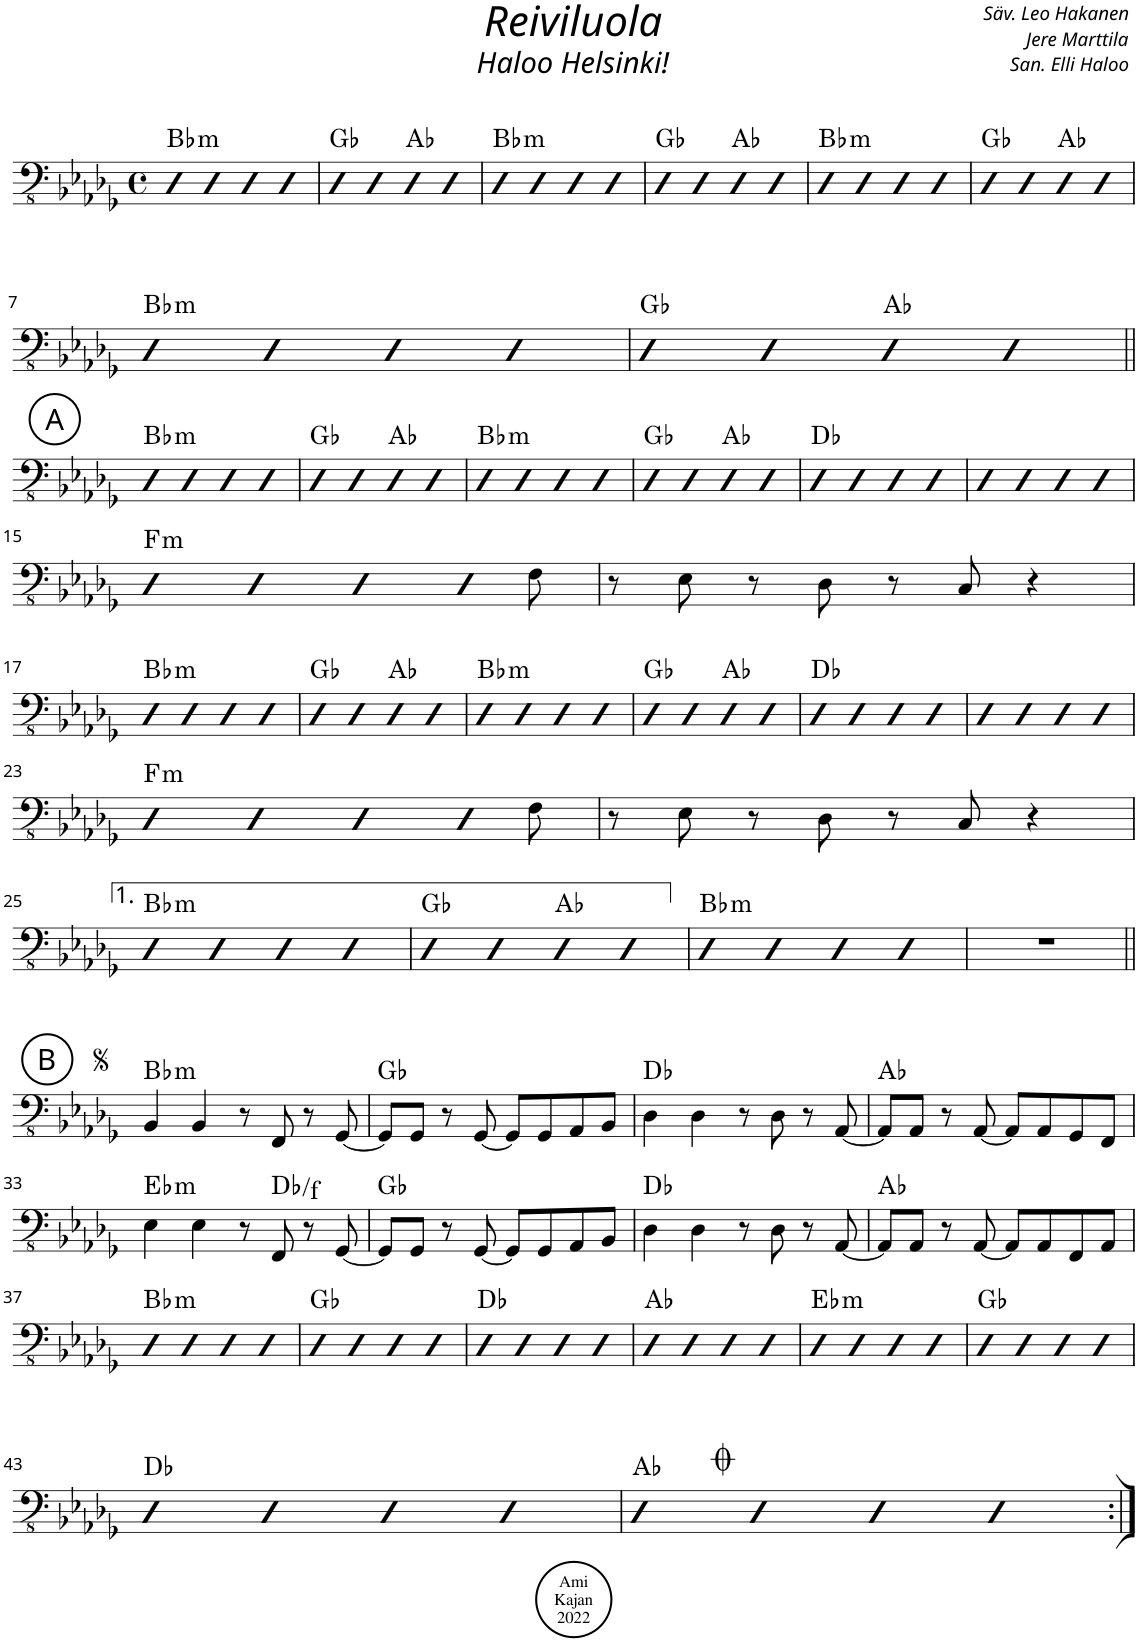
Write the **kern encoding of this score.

**kern	**harte
*part1	*part1
*staff1	*
*I"Acoustic Bass	*
*I'Bass	*
*clefFv4	*
*k[b-e-a-d-g-]	*
*M4/4	*
*met(c)	*
=1	=1
!	!LO:H:kt=m
4DD-	Bb:min
4DD-	.
4DD-	.
4DD-	.
=2	=2
4DD-	Gb:maj
4DD-	.
4DD-	Ab:maj
4DD-	.
=3	=3
!	!LO:H:kt=m
4DD-	Bb:min
4DD-	.
4DD-	.
4DD-	.
=4	=4
4DD-	Gb:maj
4DD-	.
4DD-	Ab:maj
4DD-	.
=5	=5
!	!LO:H:kt=m
4DD-	Bb:min
4DD-	.
4DD-	.
4DD-	.
=6	=6
4DD-	Gb:maj
4DD-	.
4DD-	Ab:maj
4DD-	.
!!LO:LB:g=z
=7	=7
!	!LO:H:kt=m
4DD-	Bb:min
4DD-	.
4DD-	.
4DD-	.
=8	=8
4DD-	Gb:maj
4DD-	.
4DD-	Ab:maj
4DD-	.
!!LO:LB:g=z
!!LO:REH:place=s1:a:cj:enc=circle:fs=14:t=A
=9||	=9||
!	!LO:H:kt=m
4DD-	Bb:min
4DD-	.
4DD-	.
4DD-	.
=10	=10
4DD-	Gb:maj
4DD-	.
4DD-	Ab:maj
4DD-	.
=11	=11
!	!LO:H:kt=m
4DD-	Bb:min
4DD-	.
4DD-	.
4DD-	.
=12	=12
4DD-	Gb:maj
4DD-	.
4DD-	Ab:maj
4DD-	.
=13	=13
4DD-	Db:maj
4DD-	.
4DD-	.
4DD-	.
=14	=14
4DD-	.
4DD-	.
4DD-	.
4DD-	.
!!LO:LB:g=z
=15	=15
!	!LO:H:kt=m
4DD-	F:min
4DD-	.
4DD-	.
8DD-	.
8FF\	.
=16	=16
8r	.
8EE-\	.
8r	.
8DD-\	.
8r	.
8CC/	.
4r	.
!!LO:LB:g=z
=17	=17
!	!LO:H:kt=m
4DD-	Bb:min
4DD-	.
4DD-	.
4DD-	.
=18	=18
4DD-	Gb:maj
4DD-	.
4DD-	Ab:maj
4DD-	.
=19	=19
!	!LO:H:kt=m
4DD-	Bb:min
4DD-	.
4DD-	.
4DD-	.
=20	=20
4DD-	Gb:maj
4DD-	.
4DD-	Ab:maj
4DD-	.
=21	=21
4DD-	Db:maj
4DD-	.
4DD-	.
4DD-	.
=22	=22
4DD-	.
4DD-	.
4DD-	.
4DD-	.
!!LO:LB:g=z
=23	=23
!	!LO:H:kt=m
4DD-	F:min
4DD-	.
4DD-	.
8DD-	.
8FF\	.
=24	=24
8r	.
8EE-\	.
8r	.
8DD-\	.
8r	.
8CC/	.
4r	.
!!LO:LB:g=z
=25	=25
!	!LO:H:kt=m
4DD-	Bb:min
4DD-	.
4DD-	.
4DD-	.
=26	=26
4DD-	Gb:maj
4DD-	.
4DD-	Ab:maj
4DD-	.
=27	=27
!	!LO:H:kt=m
4DD-	Bb:min
4DD-	.
4DD-	.
4DD-	.
=28	=28
1r	.
!!LO:LB:g=z
!!LO:REH:place=s1:a:cj:enc=circle:fs=14:t=B
=29||	=29||
!	!LO:H:kt=m
4BBB-/	Bb:min
4BBB-/	.
8r	.
8FFF/	.
8r	.
[8GGG-/	.
=30	=30
8GGG-/L]	Gb:maj
8GGG-/J	.
8r	.
[8GGG-/	.
8GGG-/L]	.
8GGG-/	.
8AAA-/	.
8BBB-/J	.
=31	=31
4DD-\	Db:maj
4DD-\	.
8r	.
8DD-\	.
8r	.
[8AAA-/	.
=32	=32
8AAA-/L]	Ab:maj
8AAA-/J	.
8r	.
[8AAA-/	.
8AAA-/L]	.
8AAA-/	.
8GGG-/	.
8FFF/J	.
!!LO:LB:g=z
=33	=33
!	!LO:H:kt=m
4EE-\	Eb:min
4EE-\	.
8r	.
8FFF/	Db:maj/3
8r	.
[8GGG-/	.
=34	=34
8GGG-/L]	Gb:maj
8GGG-/J	.
8r	.
[8GGG-/	.
8GGG-/L]	.
8GGG-/	.
8AAA-/	.
8BBB-/J	.
=35	=35
4DD-\	Db:maj
4DD-\	.
8r	.
8DD-\	.
8r	.
[8AAA-/	.
=36	=36
8AAA-/L]	Ab:maj
8AAA-/J	.
8r	.
[8AAA-/	.
8AAA-/L]	.
8AAA-/	.
8FFF/	.
8AAA-/J	.
!!LO:LB:g=z
=37	=37
!	!LO:H:kt=m
4DD-	Bb:min
4DD-	.
4DD-	.
4DD-	.
=38	=38
4DD-	Gb:maj
4DD-	.
4DD-	.
4DD-	.
=39	=39
4DD-	Db:maj
4DD-	.
4DD-	.
4DD-	.
=40	=40
4DD-	Ab:maj
4DD-	.
4DD-	.
4DD-	.
=41	=41
!	!LO:H:kt=m
4DD-	Eb:min
4DD-	.
4DD-	.
4DD-	.
=42	=42
4DD-	Gb:maj
4DD-	.
4DD-	.
4DD-	.
!!LO:LB:g=z
=43	=43
4DD-	Db:maj
4DD-	.
4DD-	.
4DD-	.
=44	=44
4DD-	Ab:maj
4DD-	.
4DD-	.
4DD-	.
=:|!	=:|!
*-	*-
